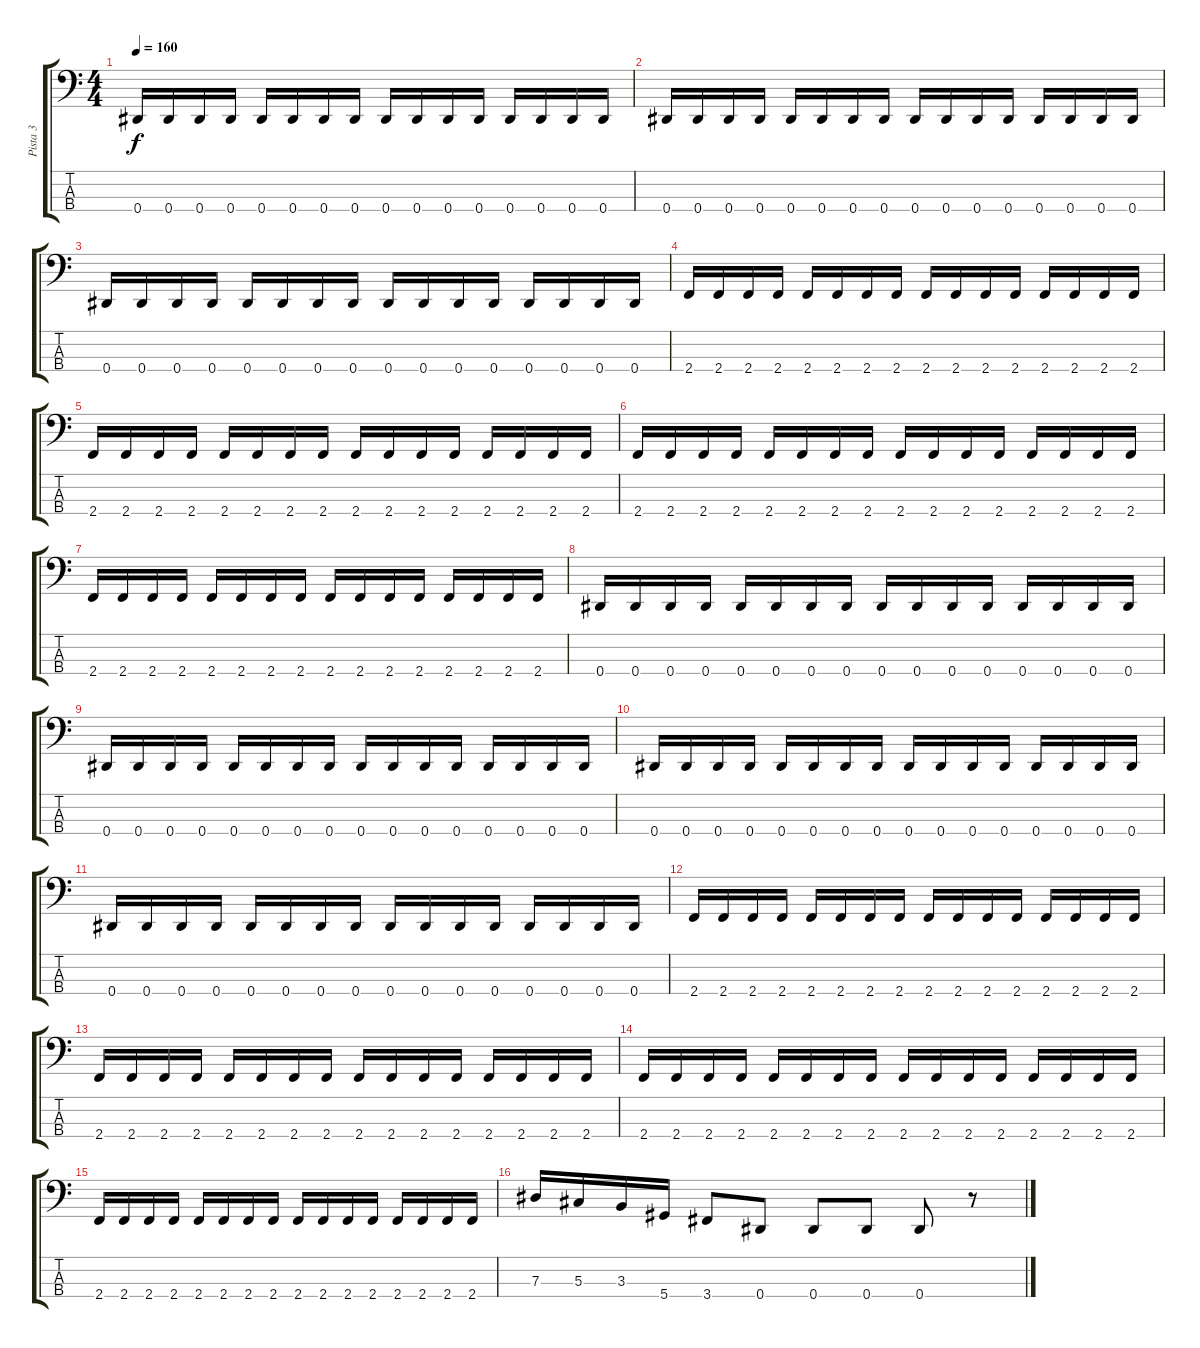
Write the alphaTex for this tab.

\track ("Pista 3" "Pista 3") {instrument electricbasspick}
\staff {score tabs}
\tuning (Gb2 Db2 Ab1 Eb1) {hide}
\ts (4 4)
\tempo 160
\clef f4
\ks c
0.4.16{dy f} 0.4.16 0.4.16 0.4.16 0.4.16 0.4.16 0.4.16 0.4.16 0.4.16 0.4.16 0.4.16 0.4.16 0.4.16 0.4.16 0.4.16 0.4.16 |
0.4.16 0.4.16 0.4.16 0.4.16 0.4.16 0.4.16 0.4.16 0.4.16 0.4.16 0.4.16 0.4.16 0.4.16 0.4.16 0.4.16 0.4.16 0.4.16 |
0.4.16 0.4.16 0.4.16 0.4.16 0.4.16 0.4.16 0.4.16 0.4.16 0.4.16 0.4.16 0.4.16 0.4.16 0.4.16 0.4.16 0.4.16 0.4.16 |
2.4.16 2.4.16 2.4.16 2.4.16 2.4.16 2.4.16 2.4.16 2.4.16 2.4.16 2.4.16 2.4.16 2.4.16 2.4.16 2.4.16 2.4.16 2.4.16 |
2.4.16 2.4.16 2.4.16 2.4.16 2.4.16 2.4.16 2.4.16 2.4.16 2.4.16 2.4.16 2.4.16 2.4.16 2.4.16 2.4.16 2.4.16 2.4.16 |
2.4.16 2.4.16 2.4.16 2.4.16 2.4.16 2.4.16 2.4.16 2.4.16 2.4.16 2.4.16 2.4.16 2.4.16 2.4.16 2.4.16 2.4.16 2.4.16 |
2.4.16 2.4.16 2.4.16 2.4.16 2.4.16 2.4.16 2.4.16 2.4.16 2.4.16 2.4.16 2.4.16 2.4.16 2.4.16 2.4.16 2.4.16 2.4.16 |
0.4.16 0.4.16 0.4.16 0.4.16 0.4.16 0.4.16 0.4.16 0.4.16 0.4.16 0.4.16 0.4.16 0.4.16 0.4.16 0.4.16 0.4.16 0.4.16 |
0.4.16 0.4.16 0.4.16 0.4.16 0.4.16 0.4.16 0.4.16 0.4.16 0.4.16 0.4.16 0.4.16 0.4.16 0.4.16 0.4.16 0.4.16 0.4.16 |
0.4.16 0.4.16 0.4.16 0.4.16 0.4.16 0.4.16 0.4.16 0.4.16 0.4.16 0.4.16 0.4.16 0.4.16 0.4.16 0.4.16 0.4.16 0.4.16 |
0.4.16 0.4.16 0.4.16 0.4.16 0.4.16 0.4.16 0.4.16 0.4.16 0.4.16 0.4.16 0.4.16 0.4.16 0.4.16 0.4.16 0.4.16 0.4.16 |
2.4.16 2.4.16 2.4.16 2.4.16 2.4.16 2.4.16 2.4.16 2.4.16 2.4.16 2.4.16 2.4.16 2.4.16 2.4.16 2.4.16 2.4.16 2.4.16 |
2.4.16 2.4.16 2.4.16 2.4.16 2.4.16 2.4.16 2.4.16 2.4.16 2.4.16 2.4.16 2.4.16 2.4.16 2.4.16 2.4.16 2.4.16 2.4.16 |
2.4.16 2.4.16 2.4.16 2.4.16 2.4.16 2.4.16 2.4.16 2.4.16 2.4.16 2.4.16 2.4.16 2.4.16 2.4.16 2.4.16 2.4.16 2.4.16 |
2.4.16 2.4.16 2.4.16 2.4.16 2.4.16 2.4.16 2.4.16 2.4.16 2.4.16 2.4.16 2.4.16 2.4.16 2.4.16 2.4.16 2.4.16 2.4.16 |
7.3.16 5.3.16 3.3.16 5.4.16 3.4.8 0.4.8 0.4.8 0.4.8 0.4.8 r.8
